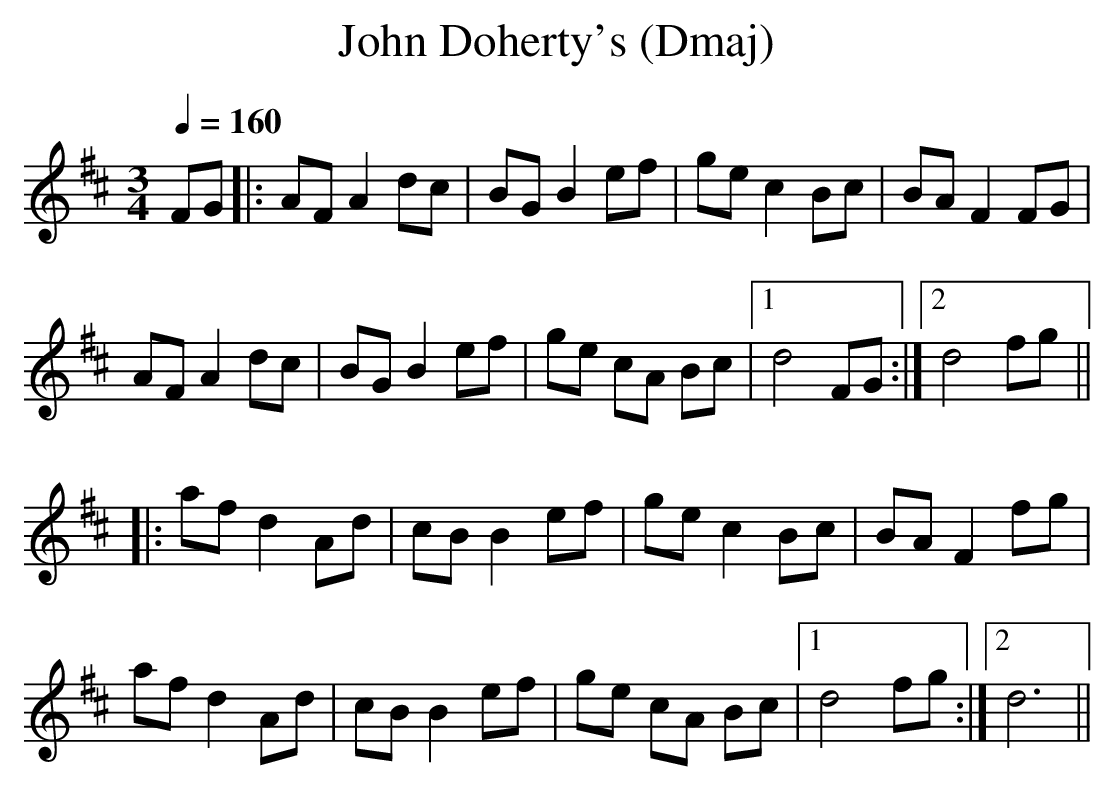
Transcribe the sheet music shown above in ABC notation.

X:1
T:John Doherty's (Dmaj)
Q:1/4=160
M:3/4
L:1/8
K:Dmaj
FG|:AFA2dc|BGB2ef|gec2Bc|BAF2FG|
AFA2dc|BGB2ef|ge cA Bc|1d4FG:|2d4fg||
|:afd2Ad|cBB2ef|gec2Bc|BAF2fg|
afd2Ad|cBB2ef|ge cA Bc|1d4fg:|2d6||
